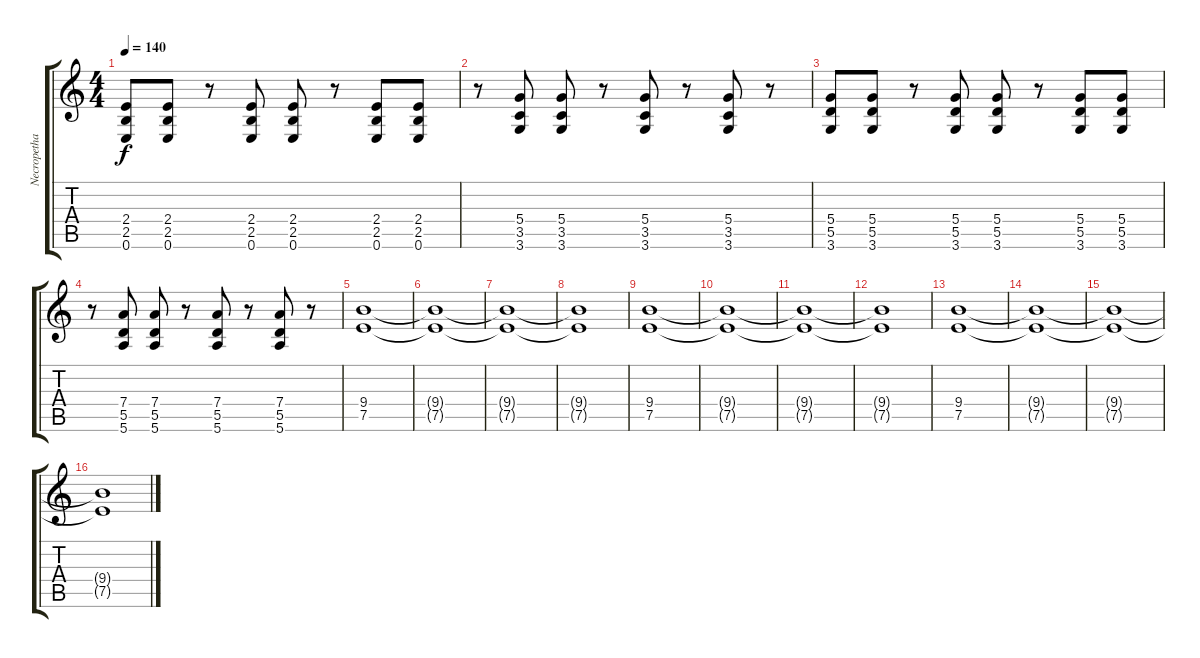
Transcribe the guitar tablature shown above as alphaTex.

\track ("Necropethamenos" "Necropetha") {instrument distortionguitar}
\staff {score tabs}
\tuning (E4 B3 G3 D3 A2 E2) {hide}
\ts (4 4)
\tempo 140
\clef g2
\ks c
(2.4 2.5 0.6).8{dy f} (2.4 2.5 0.6).8 r.8 (2.4 2.5 0.6).8 (2.4 2.5 0.6).8 r.8 (2.4 2.5 0.6).8 (2.4 2.5 0.6).8 |
r.8 (5.4 3.5 3.6).8 (5.4 3.5 3.6).8 r.8 (5.4 3.5 3.6).8 r.8 (5.4 3.5 3.6).8 r.8 |
(5.4 5.5 3.6).8 (5.4 5.5 3.6).8 r.8 (5.4 5.5 3.6).8 (5.4 5.5 3.6).8 r.8 (5.4 5.5 3.6).8 (5.4 5.5 3.6).8 |
r.8 (7.4 5.5 5.6).8 (7.4 5.5 5.6).8 r.8 (7.4 5.5 5.6).8 r.8 (7.4 5.5 5.6).8 r.8 |
(9.4 7.5).1 |
(9.4{t} 7.5{t}).1{volume 11} |
(9.4{t} 7.5{t}).1{volume 9} |
(9.4{t} 7.5{t}).1{volume 6} |
(9.4 7.5).1{volume 13} |
(9.4{t} 7.5{t}).1{volume 11} |
(9.4{t} 7.5{t}).1{volume 9} |
(9.4{t} 7.5{t}).1{volume 6} |
(9.4 7.5).1{volume 13} |
(9.4{t} 7.5{t}).1{volume 11} |
(9.4{t} 7.5{t}).1{volume 9} |
(9.4{t} 7.5{t}).1{volume 6}
